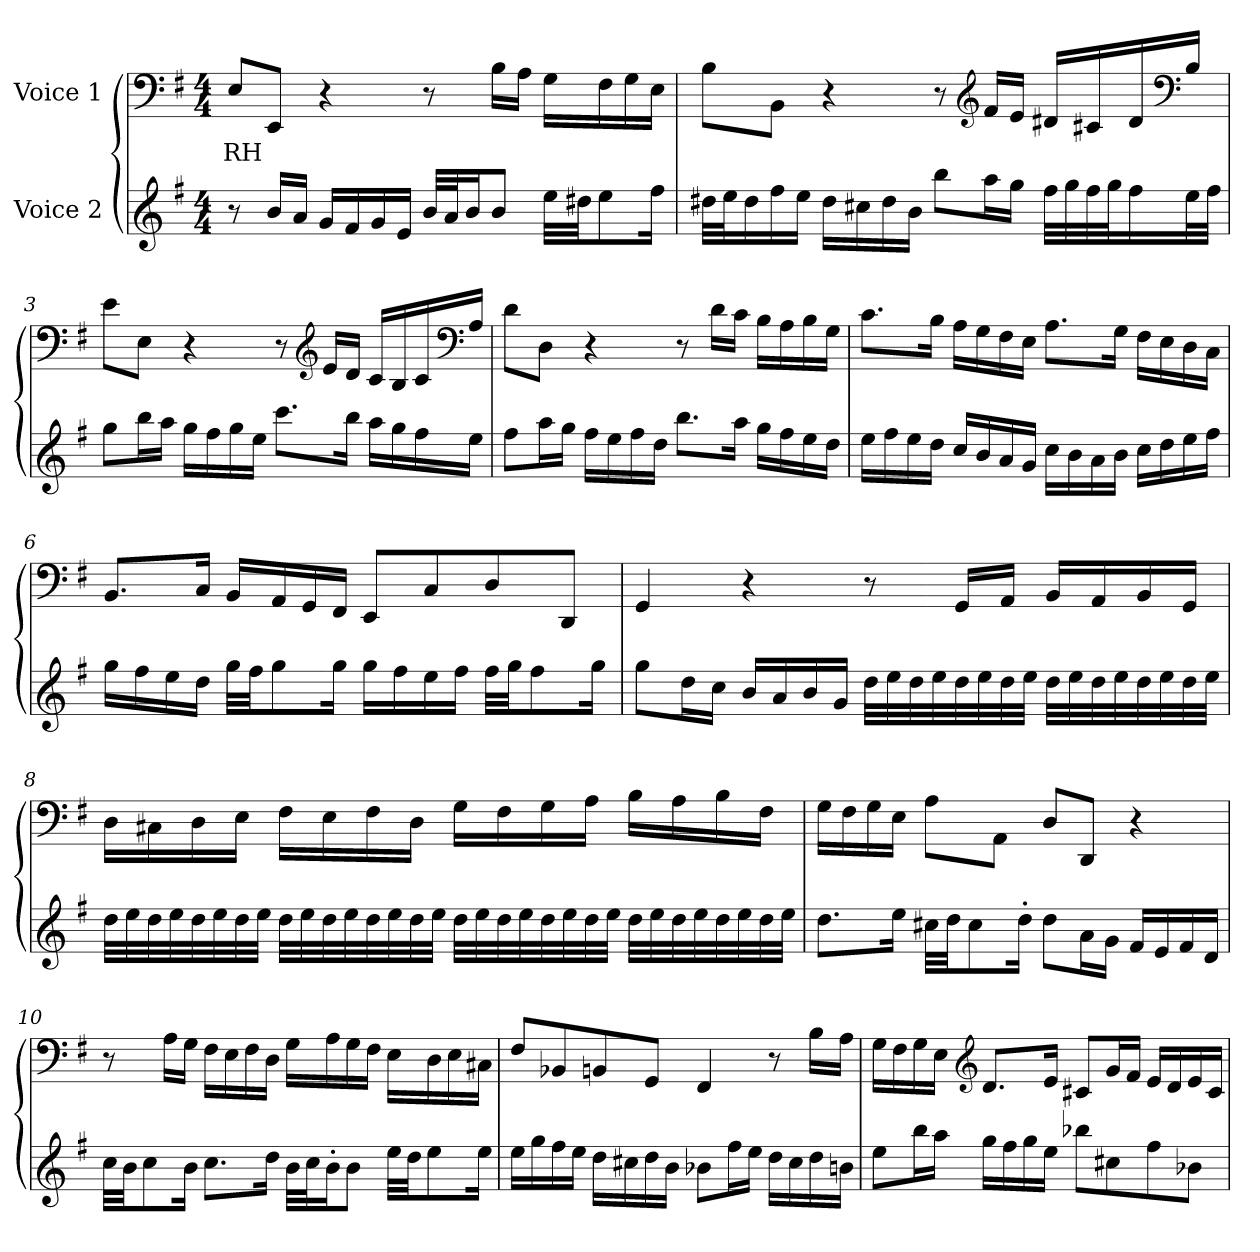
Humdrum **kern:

**kern	**kern	**text
*part2	*part1	*part1
*staff2	*staff1	*staff1
*I"Voice 2	*I"Voice 1	*
*clefG2	*clefF4	*
*k[f#]	*k[f#]	*
*M4/4	*M4/4	*
*MM108	*MM108	*
=1	=1	=1
8r	8E/L	RH
16b/LL	8EE/J	.
16a/JJ	.	.
16g/LL	4r	.
16f#/	.	.
16g/	.	.
16e/JJ	.	.
32b/LLL	8r	.
32a/J	.	.
16b/J	.	.
8b/J	16B\LL	.
.	16A\JJ	.
32ee\LLL	16G\LL	.
32dd#X\JJ	.	.
8ee\	16F#\	.
.	16G\	.
16ff#\Jk	16E\JJ	.
=2	=2	=2
32dd#X\LLL	8B\L	.
32ee\J	.	.
16dd#\	.	.
16ff#\	8BB\J	.
16ee\JJ	.	.
16dd#\LL	4r	.
16cc#X\	.	.
16dd#\	.	.
16b\JJ	.	.
8bb\L	8r	.
*	*clefG2	*
16aa\L	16f#/LL	.
16gg\JJ	16e/JJ	.
32ff#\LLL	16d#X/LL	.
32gg\	.	.
32ff#\	16c#X/	.
32gg\J	.	.
16ff#\	16d#/	.
*	*clefF4	*
32ee\L	16B/JJ	.
32ff#\JJJ	.	.
=3	=3	=3
8gg\L	8e\L	.
16bb\L	8E\J	.
16aa\JJ	.	.
16gg\LL	4r	.
16ff#\	.	.
16gg\	.	.
16ee\JJ	.	.
8.ccc\L	8r	.
*	*clefG2	*
.	16e/LL	.
16bb\Jk	16d/JJ	.
16aa\LL	16c/LL	.
16gg\	16B/	.
16ff#\	16c/	.
*	*clefF4	*
16ee\JJ	16A/JJ	.
=4	=4	=4
8ff#\L	8d\L	.
16aa\L	8D\J	.
16gg\JJ	.	.
16ff#\LL	4r	.
16ee\	.	.
16ff#\	.	.
16dd\JJ	.	.
8.bb\L	8r	.
.	16d\LL	.
16aa\Jk	16c\JJ	.
16gg\LL	16B\LL	.
16ff#\	16A\	.
16ee\	16B\	.
16dd\JJ	16G\JJ	.
=5	=5	=5
16ee\LL	8.c\L	.
16ff#\	.	.
16ee\	.	.
16dd\JJ	16B\Jk	.
16cc/LL	16A\LL	.
16b/	16G\	.
16a/	16F#\	.
16g/JJ	16E\JJ	.
16cc\LL	8.A\L	.
16b\	.	.
16a\	.	.
16b\JJ	16G\Jk	.
16cc\LL	16F#\LL	.
16dd\	16E\	.
16ee\	16D\	.
16ff#\JJ	16C\JJ	.
=6	=6	=6
16gg\LL	8.BB/L	.
16ff#\	.	.
16ee\	.	.
16dd\JJ	16C/Jk	.
32gg\LLL	16BB/LL	.
32ff#\JJ	.	.
8gg\	16AA/	.
.	16GG/	.
16gg\Jk	16FF#/JJ	.
16gg\LL	8EE/L	.
16ff#\	.	.
16ee\	8C/	.
16ff#\JJ	.	.
32ff#\LLL	8D/	.
32gg\JJ	.	.
8ff#\	.	.
.	8DD/J	.
16gg\Jk	.	.
=7	=7	=7
8gg\L	4GG/	.
16dd\L	.	.
16cc\JJ	.	.
16b/LL	4r	.
16a/	.	.
16b/	.	.
16g/JJ	.	.
32dd\LLL	8r	.
32ee\	.	.
32dd\	.	.
32ee\	.	.
32dd\	16GG/LL	.
32ee\	.	.
32dd\	16AA/JJ	.
32ee\JJJ	.	.
32dd\LLL	16BB/LL	.
32ee\	.	.
32dd\	16AA/	.
32ee\	.	.
32dd\	16BB/	.
32ee\	.	.
32dd\	16GG/JJ	.
32ee\JJJ	.	.
=8	=8	=8
32dd\LLL	16D\LL	.
32ee\	.	.
32dd\	16C#X\	.
32ee\	.	.
32dd\	16D\	.
32ee\	.	.
32dd\	16E\JJ	.
32ee\JJJ	.	.
32dd\LLL	16F#\LL	.
32ee\	.	.
32dd\	16E\	.
32ee\	.	.
32dd\	16F#\	.
32ee\	.	.
32dd\	16D\JJ	.
32ee\JJJ	.	.
32dd\LLL	16G\LL	.
32ee\	.	.
32dd\	16F#\	.
32ee\	.	.
32dd\	16G\	.
32ee\	.	.
32dd\	16A\JJ	.
32ee\JJJ	.	.
32dd\LLL	16B\LL	.
32ee\	.	.
32dd\	16A\	.
32ee\	.	.
32dd\	16B\	.
32ee\	.	.
32dd\	16F#\JJ	.
32ee\JJJ	.	.
=9	=9	=9
8.dd\L	16G\LL	.
.	16F#\	.
.	16G\	.
16ee\Jk	16E\JJ	.
32cc#X\LLL	8A\L	.
32dd\JJ	.	.
8cc#\	.	.
.	8AA\J	.
16dd'\Jk	.	.
8dd\L	8D/L	.
16a\L	8DD/J	.
16g\JJ	.	.
16f#/LL	4r	.
16e/	.	.
16f#/	.	.
16d/JJ	.	.
=10	=10	=10
32cc\LLL	8r	.
32b\JJ	.	.
8cc\	.	.
.	16A\LL	.
16b\Jk	16G\JJ	.
8.cc\L	16F#\LL	.
.	16E\	.
.	16F#\	.
16dd\Jk	16D\JJ	.
32b\LLL	16G\LL	.
32cc\J	.	.
16b'\J	16A\	.
8b\J	16G\	.
.	16F#\JJ	.
32ee\LLL	16E\LL	.
32dd\JJ	.	.
8ee\	16D\	.
.	16E\	.
16ee\Jk	16C#X\JJ	.
=11	=11	=11
16ee\LL	8F#/L	.
16gg\	.	.
16ff#\	8BB-X/	.
16ee\JJ	.	.
16dd\LL	8BBn/	.
16cc#X\	.	.
16dd\	8GG/J	.
16b\JJ	.	.
8b-X\L	4FF#/	.
16ff#\L	.	.
16ee\JJ	.	.
16dd\LL	8r	.
16cc#\	.	.
16dd\	16B\LL	.
16bn\JJ	16A\JJ	.
=12	=12	=12
8ee\L	16G\LL	.
.	16F#\	.
16bb\L	16G\	.
16aa\JJ	16E\JJ	.
*	*clefG2	*
16gg\LL	8.d/L	.
16ff#\	.	.
16gg\	.	.
16ee\JJ	16e/Jk	.
8bb-X\L	8c#X/L	.
8cc#X\	16g/L	.
.	16f#/JJ	.
8ff#\	16e/LL	.
.	16d/	.
8b-X\J	16e/	.
.	16c#/JJ	.
=	=	=
*-	*-	*-
